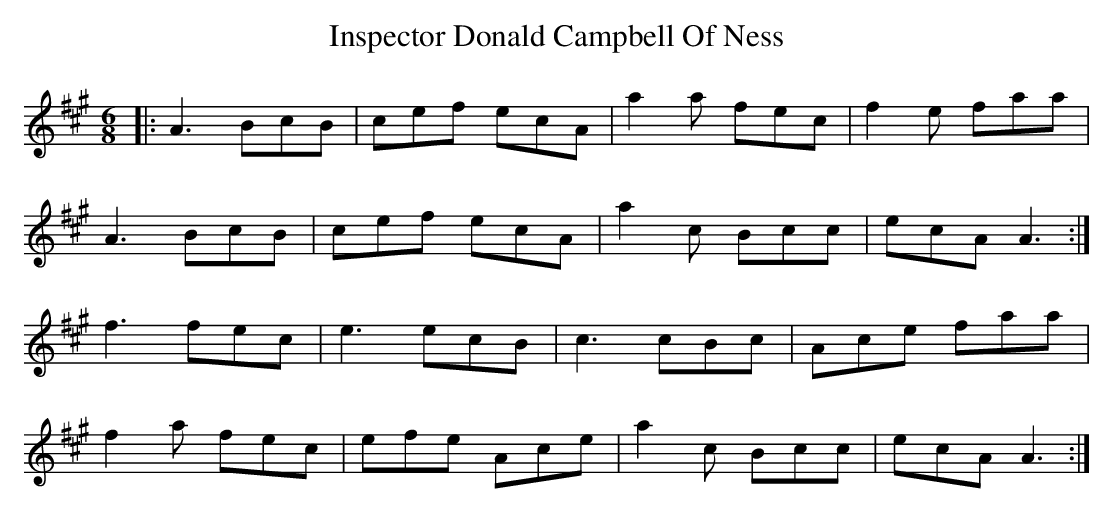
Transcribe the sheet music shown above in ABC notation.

X:1
T: Inspector Donald Campbell Of Ness
M: 6/8
L: 1/8
K: Amaj
|:A3 BcB|cef ecA|a2a fec|f2e faa|
A3 BcB|cef ecA|a2c Bcc|ecA A3:|
f3 fec|e3 ecB|c3 cBc|Ace faa|
f2a fec|efe Ace|a2c Bcc|ecA A3:|
